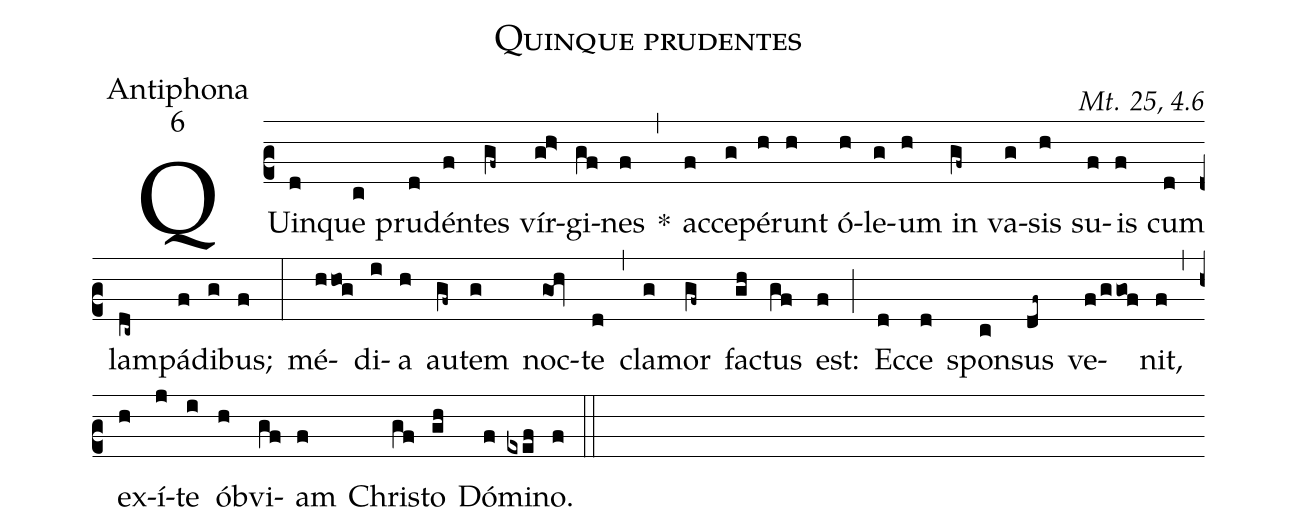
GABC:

name:Quinque prudentes;
office-part:Antiphona;
mode:6;
commentary:Mt. 25, 4.6;
%%
(c2)
QUin(d)que(c) pru(d)dén(f)tes(gf~) vír(g!h>)gi(gf)nes(f) *(,)
ac(f)ce(g)pé(h)runt(h) ó(h)le(g)um(h) in(gf~) va(g)sis(h) su(f)is(f) cum(d) lam(dc~)pá(f)di(g)bus;(f) (:)
mé(hhog)di(i)a(h) au(gf~)tem(g) noc(gOh)te(d) (,)
cla(g)mor(gf~) fac(gh)tus(gf) est:(f) (;)
Ec(d)ce(d) spon(c)sus(df~) ve(f/ggof)nit,(f) (,)
ex(h)í(j)te(i) ób(h)vi(gf)am(f) Chris(gf)to(gh) Dó(f)mi(exef)no.(f) (::)
